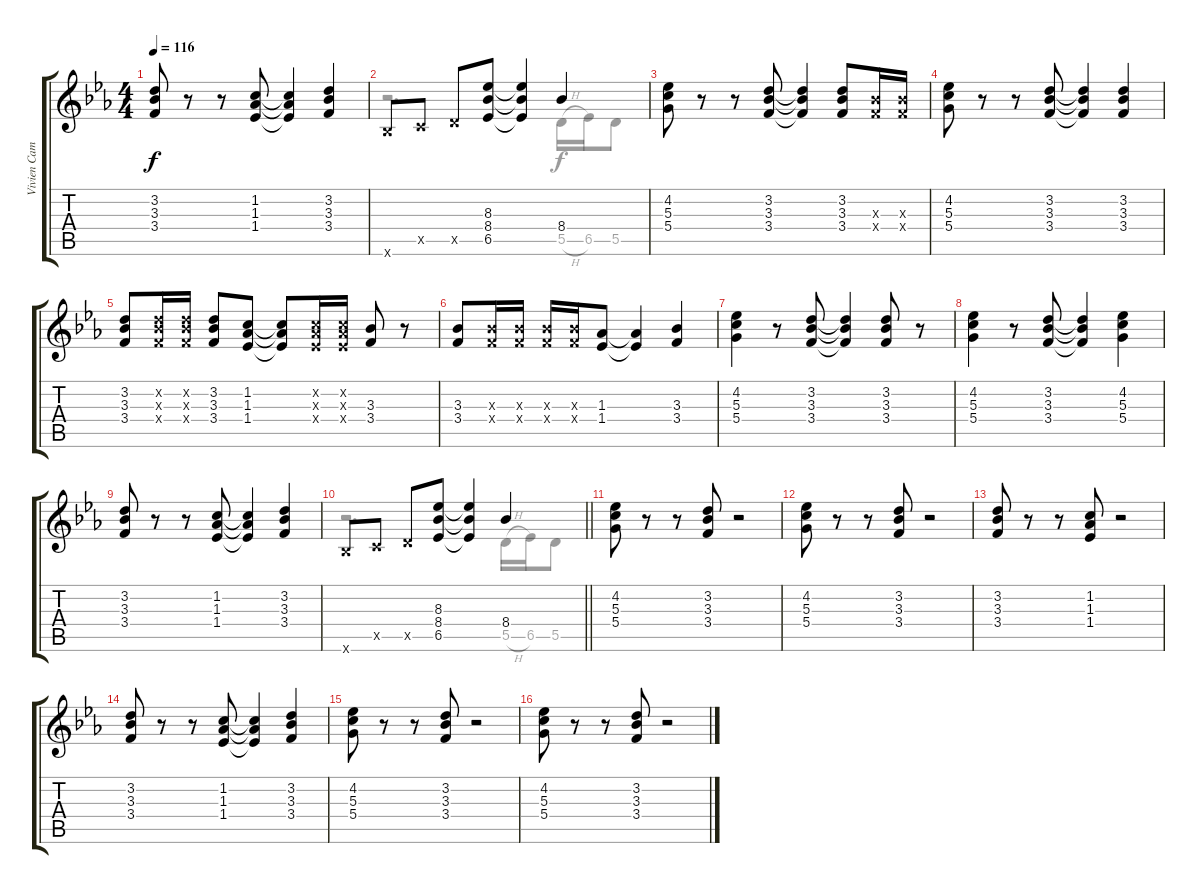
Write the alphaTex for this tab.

\track ("Vivien Campbell II" "Vivien Cam") {instrument overdrivenguitar}
\staff {score tabs}
\tuning (E4 B3 G3 D3 A2 E2) {hide}
\voice
\ts (4 4)
\tempo 116
\clef g2
\ks eb
(3.2 3.3 3.4).8{dy f} r.8 r.8 (1.2 1.3 1.4).8 (1.2{t} 1.3{t} 1.4{t}).4 (3.2 3.3 3.4).4 |
6.6{x}.8 3.5{x}.8 5.5{x}.8 (8.3 8.4 6.5).8 (8.3{t} 8.4{t} 6.5{t}).4 8.4.4 |
(4.2 5.3 5.4).8 r.8 r.8 (3.2 3.3 3.4).8 (3.2{t} 3.3{t} 3.4{t}).4 (3.2 3.3 3.4).8 (3.3{x} 3.4{x}).16 (3.3{x} 3.4{x}).16 |
(4.2 5.3 5.4).8 r.8 r.8 (3.2 3.3 3.4).8 (3.2{t} 3.3{t} 3.4{t}).4 (3.2 3.3 3.4).4 |
(3.2 3.3 3.4).8 (3.2{x} 3.3{x} 3.4{x}).16 (3.2{x} 3.3{x} 3.4{x}).16 (3.2 3.3 3.4).8 (1.2 1.3 1.4).8 (1.2{t} 1.3{t} 1.4{t}).8 (1.2{x} 1.3{x} 1.4{x}).16 (1.2{x} 1.3{x} 1.4{x}).16 (3.3 3.4).8 r.8 |
(3.3 3.4).8 (3.3{x} 3.4{x}).16 (3.3{x} 3.4{x}).16 (3.3{x} 3.4{x}).16 (3.3{x} 3.4{x}).16 (1.3 1.4).8 (1.3{t} 1.4{t}).4 (3.3 3.4).4 |
(4.2 5.3 5.4).4 r.8 (3.2 3.3 3.4).8 (3.2{t} 3.3{t} 3.4{t}).4 (3.2 3.3 3.4).8 r.8 |
(4.2 5.3 5.4).4 r.8 (3.2 3.3 3.4).8 (3.2{t} 3.3{t} 3.4{t}).4 (4.2 5.3 5.4).4 |
(3.2 3.3 3.4).8 r.8 r.8 (1.2 1.3 1.4).8 (1.2{t} 1.3{t} 1.4{t}).4 (3.2 3.3 3.4).4 |
\barLineRight lightlight
6.6{x}.8 3.5{x}.8 5.5{x}.8 (8.3 8.4 6.5).8 (8.3{t} 8.4{t} 6.5{t}).4 8.4.4 |
(4.2 5.3 5.4).8 r.8 r.8 (3.2 3.3 3.4).8 r.2 |
(4.2 5.3 5.4).8 r.8 r.8 (3.2 3.3 3.4).8 r.2 |
(3.2 3.3 3.4).8 r.8 r.8 (1.2 1.3 1.4).8 r.2 |
(3.2 3.3 3.4).8 r.8 r.8 (1.2 1.3 1.4).8 (1.2{t} 1.3{t} 1.4{t}).4 (3.2 3.3 3.4).4 |
(4.2 5.3 5.4).8 r.8 r.8 (3.2 3.3 3.4).8 r.2 |
(4.2 5.3 5.4).8 r.8 r.8 (3.2 3.3 3.4).8 r.2
\voice
\clef g2
\ottava regular
\simile none
\ks eb
|
r.2{d} 5.5{h}.16 6.5.16 5.5.8 |
|
|
|
|
|
|
|
\barLineRight lightlight
r.2{d} 5.5{h}.16 6.5.16 5.5.8 |
|
|
|
|
|
